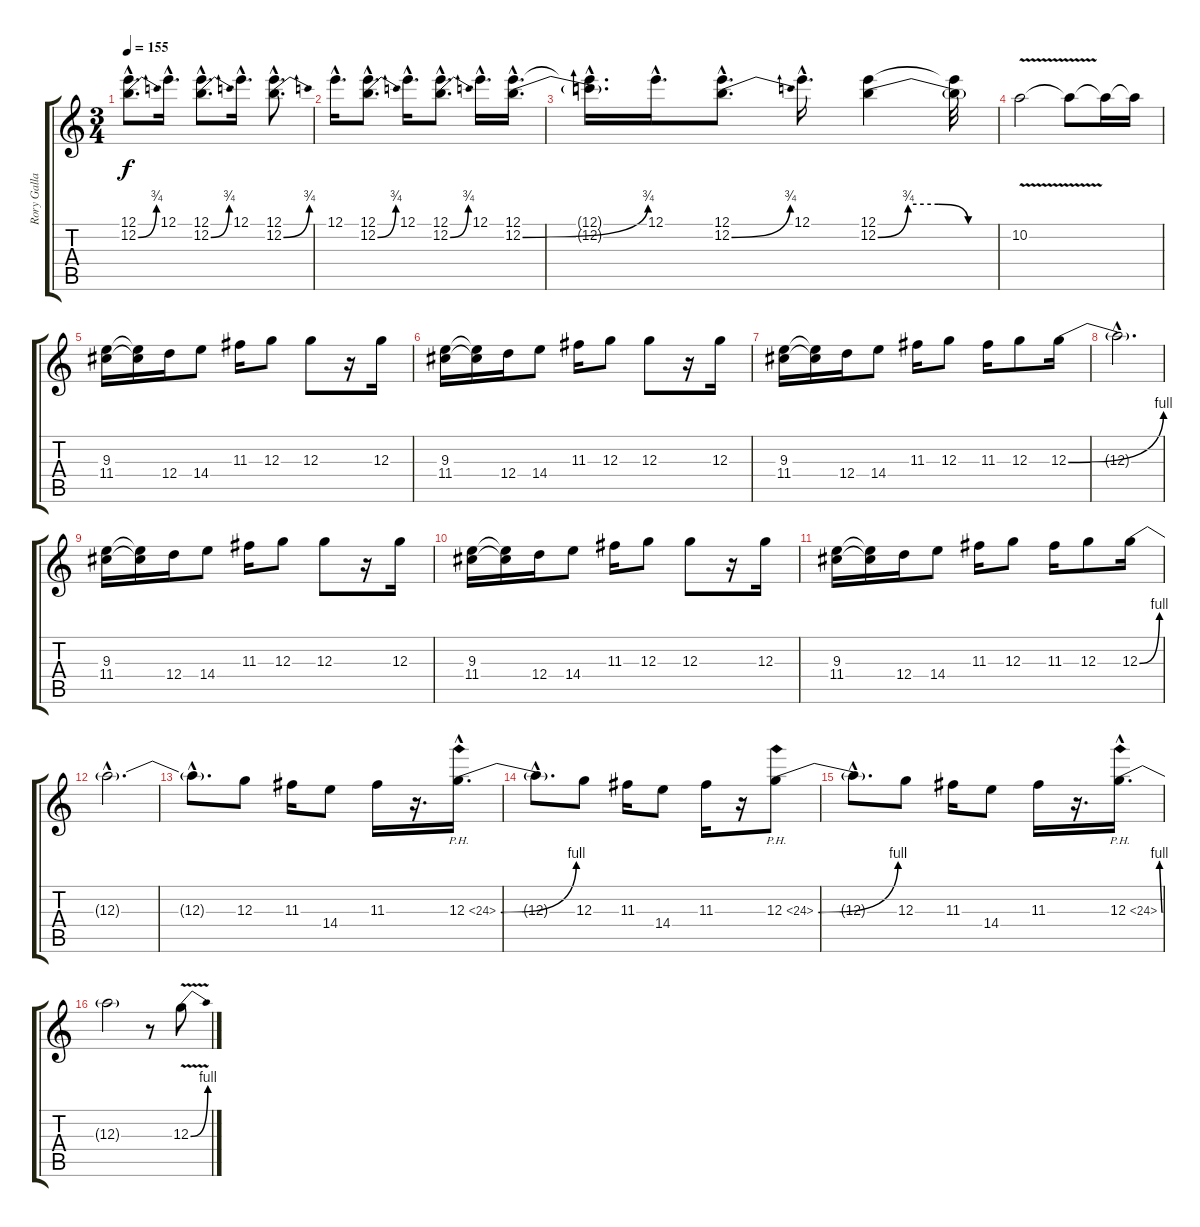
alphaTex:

\track ("Rory Gallagher" "Rory Galla") {instrument overdrivenguitar}
\staff {score tabs}
\tuning (E4 B3 G3 D3 A2 E2) {hide}
\ts (3 4)
\tempo 155
\clef g2
\ks c
(12.1{hac} 12.2{be (bend 0 0 60 3) hac}).8{d dy f} 12.1{hac}.16{d} (12.1{hac} 12.2{be (bend 0 0 60 3) hac}).8{d} 12.1{hac}.16{d} (12.1{hac} 12.2{be (bend 0 0 60 3) hac}).8{d} |
12.1{hac}.16{d} (12.1{hac} 12.2{be (bend 0 0 60 3) hac}).8{d} 12.1{hac}.16{d} (12.1{hac} 12.2{be (bend 0 0 60 3) hac}).8{d} 12.1{hac}.16{d} (12.1{hac} 12.2{be (bend 0 0 60 3) hac}).16{d} |
(12.1{hac t} 12.2{hac t}).16{d} 12.1{hac}.16{d} (12.1{hac} 12.2{be (bend 0 0 60 3) hac}).8{d} 12.1{hac}.16{d} (12.1 12.2{be (custom 0 0 15 3 30 3 45 0 60 0)}).4 (12.1{t} 12.2{t}).32 |
10.2{v}.2 10.2{t}.8 10.2{t}.16 10.2{t}.16 |
(9.3 11.4).16 (9.3{t} 11.4{t}).16 12.4.16 14.4.8 11.3.16 12.3.8 12.3.8 r.16 12.3.16 |
(9.3 11.4).16 (9.3{t} 11.4{t}).16 12.4.16 14.4.8 11.3.16 12.3.8 12.3.8 r.16 12.3.16 |
(9.3 11.4).16 (9.3{t} 11.4{t}).16 12.4.16 14.4.8 11.3.16 12.3.8 11.3.16 12.3.8 12.3{be (bend 0 0 60 4)}.16 |
12.3{hac t}.2{d} |
(9.3 11.4).16 (9.3{t} 11.4{t}).16 12.4.16 14.4.8 11.3.16 12.3.8 12.3.8 r.16 12.3.16 |
(9.3 11.4).16 (9.3{t} 11.4{t}).16 12.4.16 14.4.8 11.3.16 12.3.8 12.3.8 r.16 12.3.16 |
(9.3 11.4).16 (9.3{t} 11.4{t}).16 12.4.16 14.4.8 11.3.16 12.3.8 11.3.16 12.3.8 12.3{be (bend 0 0 60 4)}.16 |
12.3{hac t}.2{d} |
12.3{hac t}.8{d} 12.3.8 11.3.16 14.4.8 11.3.16 r.16{d} 12.3{be (bend 0 0 60 4) ph 12 hac}.16{d} |
12.3{hac t}.8{d} 12.3.8 11.3.16 14.4.8 11.3.16 r.16 12.3{be (bend 0 0 60 4) ph 12}.8 |
12.3{hac t}.8{d} 12.3.8 11.3.16 14.4.8 11.3.16 r.16{d} 12.3{be (bend 0 0 60 4) ph 12 hac}.16{d} |
12.3{t}.2 r.8 12.3{be (bend 0 0 60 4) v}.8
